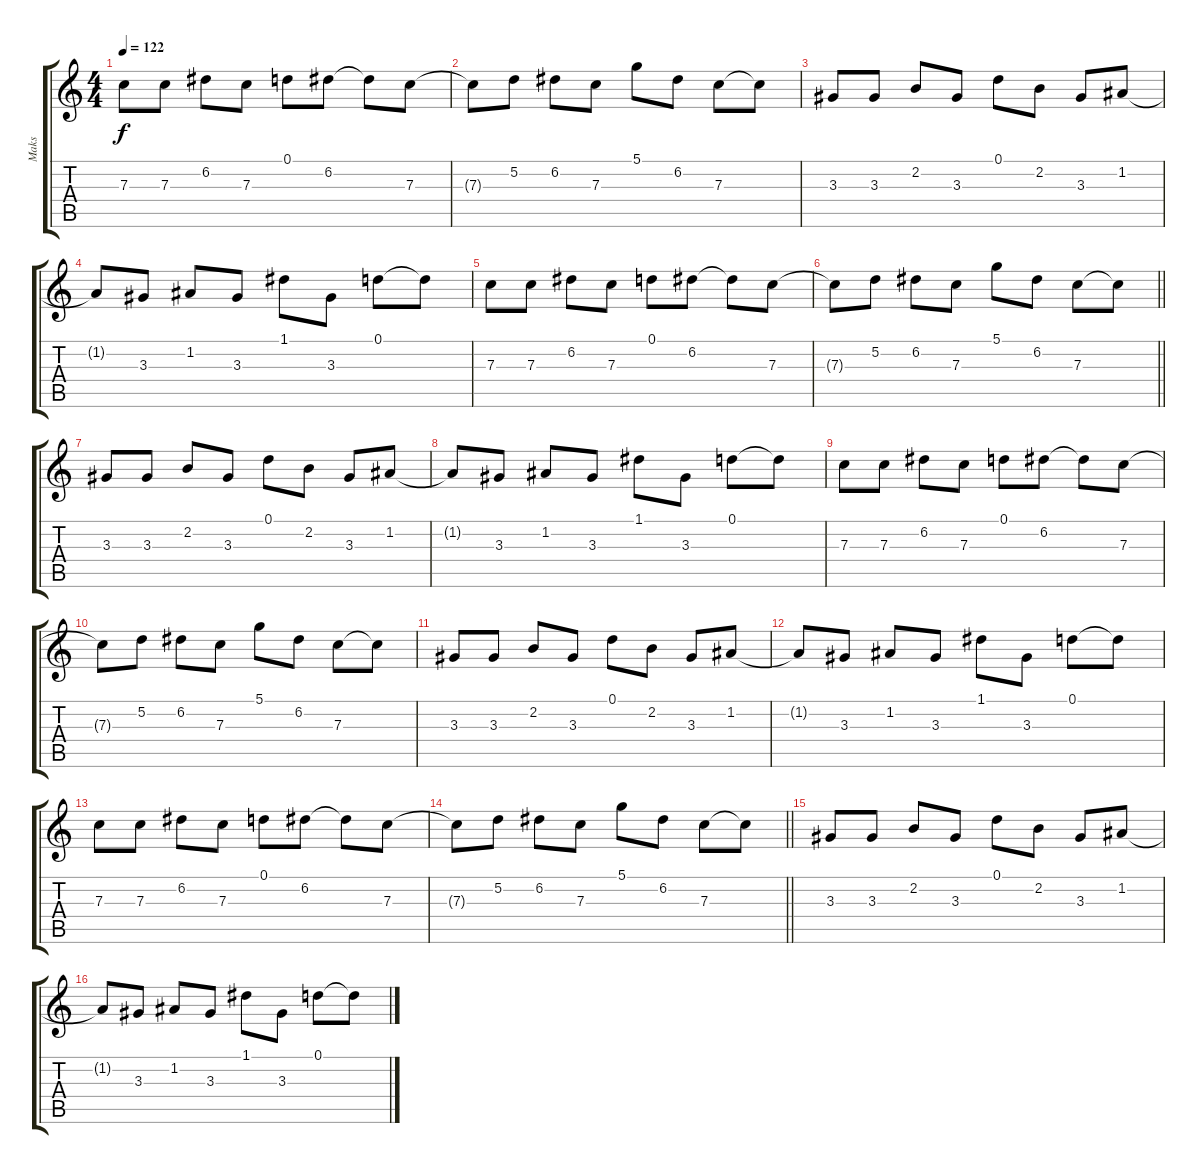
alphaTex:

\track ("Maks" "Maks") {instrument distortionguitar}
\staff {score tabs}
\tuning (D4 A3 F3 C3 G2 C2) {hide}
\ts (4 4)
\tempo 122
\clef g2
\ks c
7.3.8{dy f} 7.3.8 6.2.8 7.3.8 0.1.8 6.2.8 6.2{t}.8 7.3.8 |
7.3{t}.8 5.2.8 6.2.8 7.3.8 5.1.8 6.2.8 7.3.8 7.3{t}.8 |
3.3.8 3.3.8 2.2.8 3.3.8 0.1.8 2.2.8 3.3.8 1.2.8 |
1.2{t}.8 3.3.8 1.2.8 3.3.8 1.1.8 3.3.8 0.1.8 0.1{t}.8 |
7.3.8 7.3.8 6.2.8 7.3.8 0.1.8 6.2.8 6.2{t}.8 7.3.8 |
\barLineRight lightlight
7.3{t}.8 5.2.8 6.2.8 7.3.8 5.1.8 6.2.8 7.3.8 7.3{t}.8 |
3.3.8 3.3.8 2.2.8 3.3.8 0.1.8 2.2.8 3.3.8 1.2.8 |
1.2{t}.8 3.3.8 1.2.8 3.3.8 1.1.8 3.3.8 0.1.8 0.1{t}.8 |
7.3.8 7.3.8 6.2.8 7.3.8 0.1.8 6.2.8 6.2{t}.8 7.3.8 |
7.3{t}.8 5.2.8 6.2.8 7.3.8 5.1.8 6.2.8 7.3.8 7.3{t}.8 |
3.3.8 3.3.8 2.2.8 3.3.8 0.1.8 2.2.8 3.3.8 1.2.8 |
1.2{t}.8 3.3.8 1.2.8 3.3.8 1.1.8 3.3.8 0.1.8 0.1{t}.8 |
7.3.8 7.3.8 6.2.8 7.3.8 0.1.8 6.2.8 6.2{t}.8 7.3.8 |
\barLineRight lightlight
7.3{t}.8 5.2.8 6.2.8 7.3.8 5.1.8 6.2.8 7.3.8 7.3{t}.8 |
3.3.8 3.3.8 2.2.8 3.3.8 0.1.8 2.2.8 3.3.8 1.2.8 |
1.2{t}.8 3.3.8 1.2.8 3.3.8 1.1.8 3.3.8 0.1.8 0.1{t}.8
